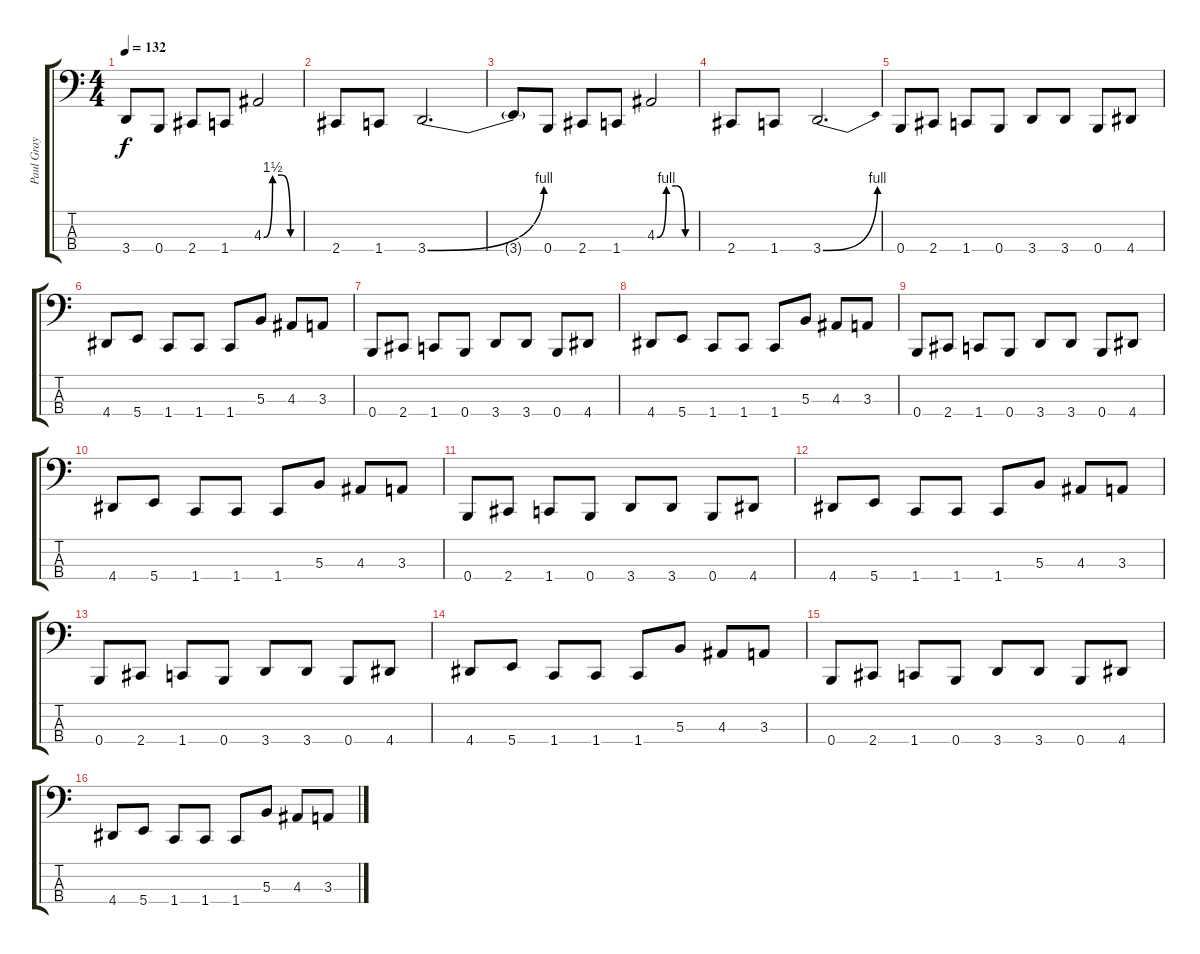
\track ("Paul Gray" "Paul Gray") {instrument electricbassfinger}
\staff {score tabs}
\tuning (E2 B1 Gb1 B0) {hide}
\ts (4 4)
\tempo 132
\clef f4
\ks c
3.4{t}.8{dy f} 0.4.8 2.4.8 1.4.8 4.3{be (custom 0 0 15 6 30 6 45 0 60 0)}.2 |
2.4.8 1.4.8 3.4{be (bend 0 0 60 4)}.2{d} |
3.4{t}.8 0.4.8 2.4.8 1.4.8 4.3{be (custom 0 0 15 4 30 4 45 0 60 0)}.2 |
2.4.8 1.4.8 3.4{be (bend 0 0 60 4)}.2{d} |
0.4.8 2.4.8 1.4.8 0.4.8 3.4.8 3.4.8 0.4.8 4.4.8 |
4.4.8 5.4.8 1.4.8 1.4.8 1.4.8 5.3.8 4.3.8 3.3.8 |
0.4.8 2.4.8 1.4.8 0.4.8 3.4.8 3.4.8 0.4.8 4.4.8 |
4.4.8 5.4.8 1.4.8 1.4.8 1.4.8 5.3.8 4.3.8 3.3.8 |
0.4.8 2.4.8 1.4.8 0.4.8 3.4.8 3.4.8 0.4.8 4.4.8 |
4.4.8 5.4.8 1.4.8 1.4.8 1.4.8 5.3.8 4.3.8 3.3.8 |
0.4.8 2.4.8 1.4.8 0.4.8 3.4.8 3.4.8 0.4.8 4.4.8 |
4.4.8 5.4.8 1.4.8 1.4.8 1.4.8 5.3.8 4.3.8 3.3.8 |
0.4.8 2.4.8 1.4.8 0.4.8 3.4.8 3.4.8 0.4.8 4.4.8 |
4.4.8 5.4.8 1.4.8 1.4.8 1.4.8 5.3.8 4.3.8 3.3.8 |
0.4.8 2.4.8 1.4.8 0.4.8 3.4.8 3.4.8 0.4.8 4.4.8 |
4.4.8 5.4.8 1.4.8 1.4.8 1.4.8 5.3.8 4.3.8 3.3.8
